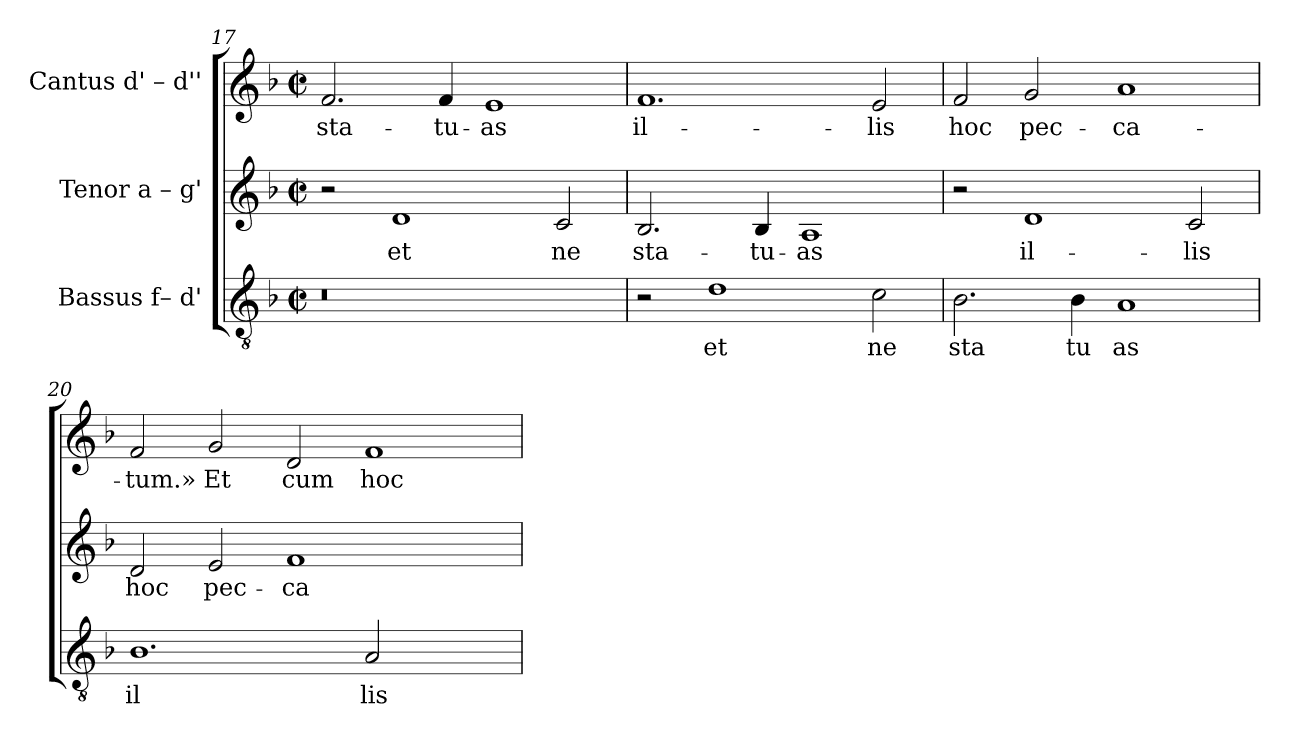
**kern	**text	**kern	**text	**kern	**text
*part3	*part3	*part2	*part2	*part1	*part1
*staff3	*staff3	*staff2	*staff2	*staff1	*staff1
*I"Bassus  f– d'	*	*I"Tenor  a – g'	*	*I"Cantus  d' – d''	*
*clefGv2	*	*clefG2	*	*clefG2	*
*k[b-]	*	*k[b-]	*	*k[b-]	*
*F:	*	*F:	*	*F:	*
*M2/2	*	*M2/2	*	*M2/2	*
*met(c|)	*	*met(c|)	*	*met(c|)	*
=17	=17	=17	=17	=17	=17
!	!	!	!	!	!LO:LY:b:cj
0r	.	2r	.	2.f/	sta-
!	!	!	!LO:LY:b:cj	!	!
.	.	1d	et	.	.
!	!	!	!	!	!LO:LY:b:cj
.	.	.	.	4f/	-tu-
!	!	!	!	!	!LO:LY:b:cj
.	.	.	.	1e	-as
!	!	!	!LO:LY:b:cj	!	!
.	.	2c/	ne	.	.
=18	=18	=18	=18	=18	=18
!	!	!	!LO:LY:b:cj	!	!LO:LY:b:cj
2r	.	2.B-/	sta-	1.f	il-
!	!LO:LY:b:cj	!	!	!	!
1d	et	.	.	.	.
!	!	!	!LO:LY:b:cj	!	!
.	.	4B-/	-tu-	.	.
!	!	!	!LO:LY:b:cj	!	!
.	.	1A	-as	.	.
!	!LO:LY:b:cj	!	!	!	!LO:LY:b:cj
2c\	ne	.	.	2e/	-lis
=19	=19	=19	=19	=19	=19
!	!LO:LY:b:cj	!	!	!	!LO:LY:b:cj
2.B-\	sta	2r	.	2f/	hoc
!	!	!	!LO:LY:b:cj	!	!LO:LY:b:cj
.	.	1d	il-	2g/	pec-
!	!LO:LY:b:cj	!	!	!	!
4B-\	tu	.	.	.	.
!	!LO:LY:b:cj	!	!	!	!LO:LY:b:cj
1A	as	.	.	1a	-ca-
!	!	!	!LO:LY:b:cj	!	!
.	.	2c/	-lis	.	.
=20	=20	=20	=20	=20	=20
!	!LO:LY:b:cj	!	!LO:LY:b:cj	!	!LO:LY:b:cj
1.B-	il	2d/	hoc	2f/	-tum.»
!	!	!	!LO:LY:b:cj	!	!LO:LY:b:cj
.	.	2e/	pec-	2g/	Et
!	!	!	!LO:LY:b:cj	!	!LO:LY:b:cj
.	.	1f	-ca-	2d/	cum
!	!LO:LY:b:cj	!	!	!	!LO:LY:b:cj
2A/	lis	.	.	1f	hoc
2ryy	.	2ryy	.	.	.
=	=	=	=	=	=
*-	*-	*-	*-	*-	*-
